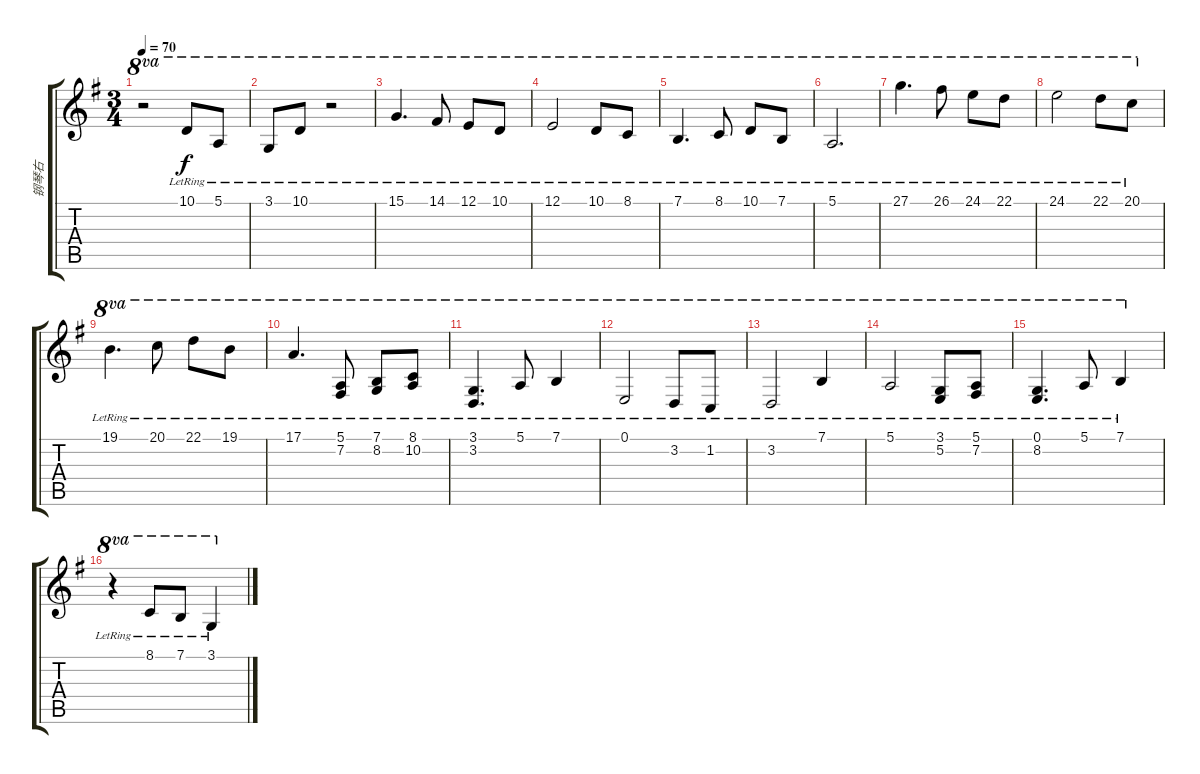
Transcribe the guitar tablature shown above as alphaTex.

\track ("钢琴右" "钢琴右") {instrument acousticgrandpiano}
\staff {score tabs}
\tuning (E4 B3 G3 D3 A2 E2) {hide}
\ts (3 4)
\tempo 70
\clef g2
\ks g
r.2{ot 8va dy f} 10.1{lr}.8{ot 8va} 5.1{lr}.8{ot 8va} |
3.1{lr}.8{ot 8va} 10.1{lr}.8{ot 8va} r.2{ot 8va} |
15.1{lr}.4{d ot 8va} 14.1{lr}.8{ot 8va} 12.1{lr}.8{ot 8va} 10.1{lr}.8{ot 8va} |
12.1{lr}.2{ot 8va} 10.1{lr}.8{ot 8va} 8.1{lr}.8{ot 8va} |
7.1{lr}.4{d ot 8va} 8.1{lr}.8{ot 8va} 10.1{lr}.8{ot 8va} 7.1{lr}.8{ot 8va} |
5.1{lr}.2{d ot 8va} |
27.1{lr}.4{d ot 8va} 26.1{lr}.8{ot 8va} 24.1{lr}.8{ot 8va} 22.1{lr}.8{ot 8va} |
24.1{lr}.2{ot 8va} 22.1{lr}.8{ot 8va} 20.1{lr}.8{ot 8va} |
19.1{lr}.4{d ot 8va} 20.1{lr}.8{ot 8va} 22.1{lr}.8{ot 8va} 19.1{lr}.8{ot 8va} |
17.1{lr}.4{d ot 8va} (5.1{lr} 7.2{lr}).8{ot 8va} (7.1{lr} 8.2{lr}).8{ot 8va} (8.1{lr} 10.2{lr}).8{ot 8va} |
(3.1{lr} 3.2{lr}).4{d ot 8va} 5.1{lr}.8{ot 8va} 7.1{lr}.4{ot 8va} |
0.1{lr}.2{ot 8va} 3.2{lr}.8{ot 8va} 1.2{lr}.8{ot 8va} |
3.2{lr}.2{ot 8va} 7.1{lr}.4{ot 8va} |
5.1{lr}.2{ot 8va} (3.1{lr} 5.2{lr}).8{ot 8va} (5.1{lr} 7.2{lr}).8{ot 8va} |
(0.1{lr} 8.2{lr}).4{d ot 8va} 5.1{lr}.8{ot 8va} 7.1{lr}.4{ot 8va} |
r.4{ot 8va} 8.1{lr}.8{ot 8va} 7.1{lr}.8{ot 8va} 3.1{lr}.4{ot 8va}
